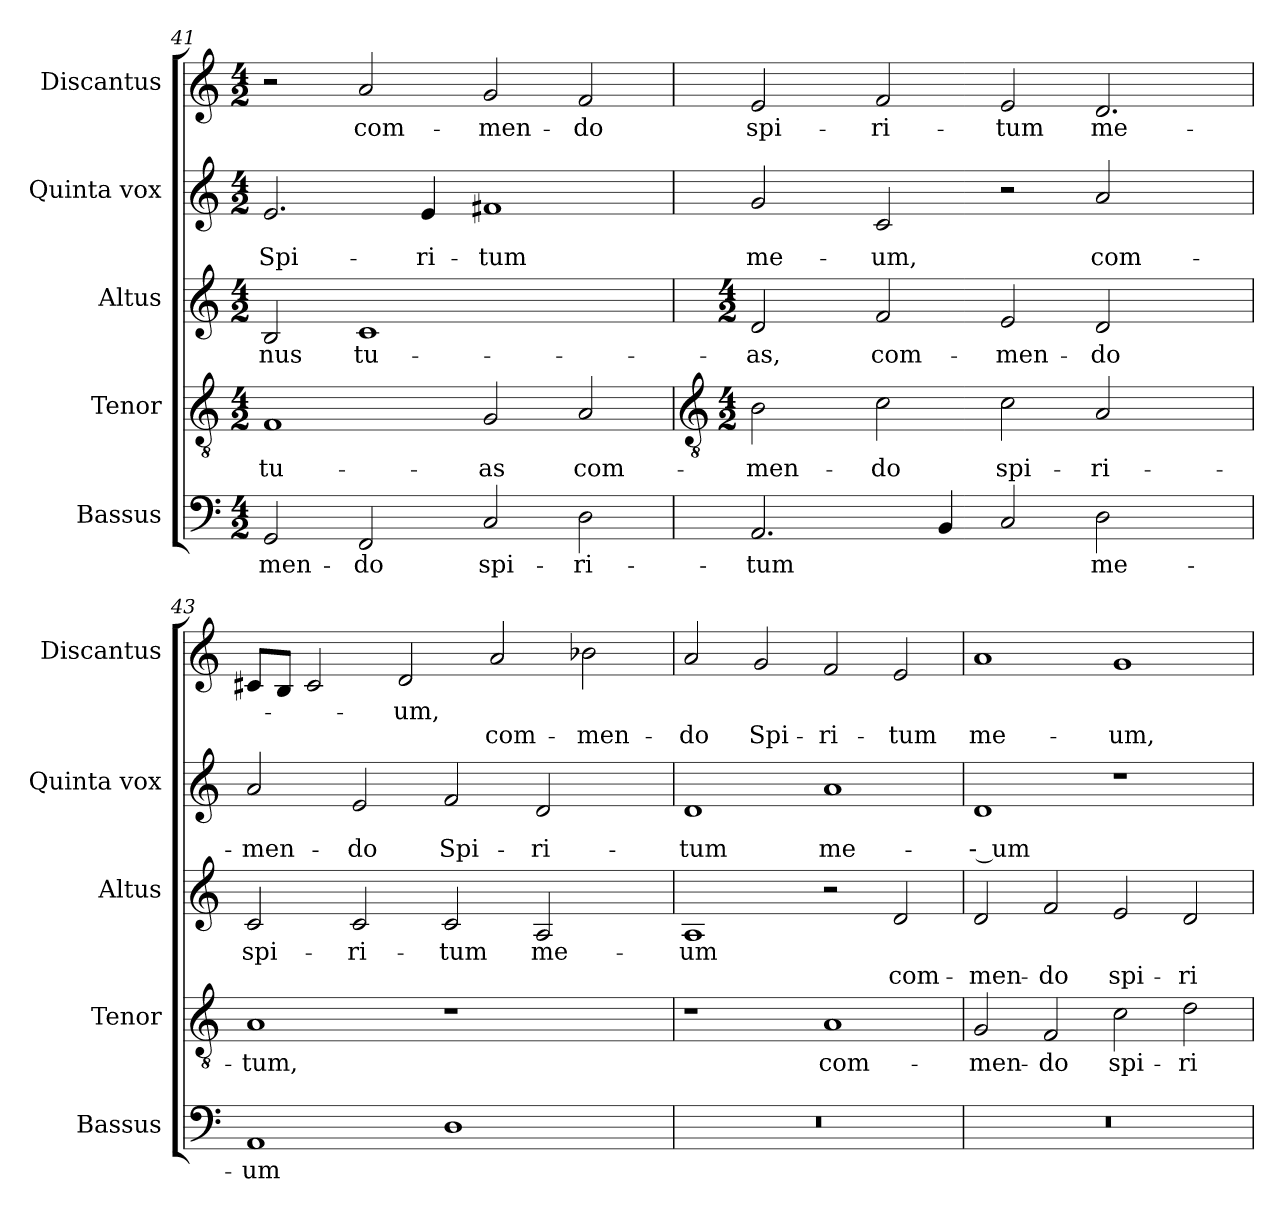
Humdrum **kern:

**kern	**text	**kern	**text	**kern	**text	**text	**kern	**text	**kern	**text	**text
*part5	*part5	*part4	*part4	*part3	*part3	*part3	*part2	*part2	*part1	*part1	*part1
*staff5	*staff5	*staff4	*staff4	*staff3	*staff3	*staff3	*staff2	*staff2	*staff1	*staff1	*staff1
*I"Bassus	*	*I"Tenor	*	*I"Altus	*	*	*I"Quinta vox	*	*I"Discantus	*	*
*I'Bassus	*	*I'Tenor	*	*I'Altus	*	*	*I'Quinta vox	*	*I'Discantus	*	*
!!LO:LB:g=z
*clefF4	*	*clefGv2	*	*clefG2	*	*	*clefG2	*	*clefG2	*	*
*k[]	*	*k[]	*	*k[]	*	*	*k[]	*	*k[]	*	*
*C:	*	*C:	*	*C:	*	*	*C:	*	*C:	*	*
*M4/2	*	*M4/2	*	*M4/2	*	*	*M4/2	*	*M4/2	*	*
=41	=41	=41	=41	=41	=41	=41	=41	=41	=41	=41	=41
!	!LO:LY:b	!	!LO:LY:b	!	!LO:LY:b	!	!	!LO:LY:b	!	!	!
*	*	*	*	*	*	*	*^	*	*	*	*
2GG	-men-	1F	tu-	2B	nus	.	2.e	0ryy	Spi-	2r	.	.
!	!LO:LY:b	!	!	!	!LO:LY:b	!	!	!	!	!	!LO:LY:b	!
2FF	-do	.	.	1c	tu-	.	.	.	.	2a	com-	.
!	!	!	!	!	!	!	!	!	!LO:LY:b	!	!	!
.	.	.	.	.	.	.	4e	.	-ri-	.	.	.
!	!LO:LY:b	!	!LO:LY:b	!	!	!	!	!	!LO:LY:b	!	!LO:LY:b	!
2C	spi-	2G	-as	.	.	.	1f#X	.	-tum	2g	-men-	.
!	!LO:LY:b	!	!LO:LY:b	!	!	!	!	!	!	!	!LO:LY:b	!
2D	-ri-	2A	com-	2ryy	.	.	.	.	.	2f	-do	.
!!LO:LB:g=z
=42	=42	=42	=42	=42	=42	=42	=42	=42	=42	=42	=42	=42
*	*	*clefGv2	*	*	*	*	*	*	*	*	*	*
*	*	*M4/2	*	*M4/2	*	*	*	*	*	*	*	*
!	!LO:LY:b	!	!LO:LY:b	!	!LO:LY:b	!	!	!	!LO:LY:b	!	!LO:LY:b	!
2.AA	-tum	2B	-men-	2d	-as,	.	2g	4ryy	me-	2e	spi-	.
.	.	.	.	.	.	.	.	0ryy	.	.	.	.
!	!	!	!LO:LY:b	!	!LO:LY:b	!	!	!	!LO:LY:b	!	!LO:LY:b	!
.	.	2c	-do	2f	com-	.	2c	.	-um,	2f	-ri-	.
4BB	.	.	.	.	.	.	.	.	.	.	.	.
!	!	!	!LO:LY:b	!	!LO:LY:b	!	!	!	!	!	!LO:LY:b	!
2C	.	2c	spi-	2e	-men-	.	2r	.	.	2e	-tum	.
!	!LO:LY:b	!	!LO:LY:b	!	!LO:LY:b	!	!	!	!LO:LY:b	!	!LO:LY:b	!
2D	me-	2A	-ri-	2d	-do	.	2a	.	com-	2.d	me-	.
4ryy	.	4ryy	.	4ryy	.	.	4ryy	.	.	.	.	.
=43	=43	=43	=43	=43	=43	=43	=43	=43	=43	=43	=43	=43
!	!LO:LY:b	!	!LO:LY:b	!	!LO:LY:b	!	!	!	!LO:LY:b	!	!	!
1AA	-um	1A	-tum,	2c	spi-	.	2a	4ryy	-men-	8c#L	.	.
.	.	.	.	.	.	.	.	.	.	8BJ	.	.
.	.	.	.	.	.	.	.	0ryy	.	2c#	.	.
!	!	!	!	!	!LO:LY:b	!	!	!	!LO:LY:b	!	!	!
.	.	.	.	2c	-ri-	.	2e	.	-do	.	.	.
!	!	!	!	!	!	!	!	!	!	!	!LO:LY:b	!
.	.	.	.	.	.	.	.	.	.	2d	-um,	.
!	!	!	!	!	!LO:LY:b	!	!	!	!LO:LY:b	!	!	!
1D	.	1r	.	2c	-tum	.	2f	.	Spi-	.	.	.
!	!	!	!	!	!	!	!	!	!	!	!	!LO:LY:b
.	.	.	.	.	.	.	.	.	.	2a	.	com-
!	!	!	!	!	!LO:LY:b	!	!	!	!LO:LY:b	!	!	!
.	.	.	.	2A	me-	.	2d	.	-ri-	.	.	.
!	!	!	!	!	!	!	!	!	!	!	!	!LO:LY:b
.	.	.	.	.	.	.	.	.	.	2b-X	.	-men-
4ryy	.	4ryy	.	4ryy	.	.	4ryy	.	.	.	.	.
=44	=44	=44	=44	=44	=44	=44	=44	=44	=44	=44	=44	=44
!	!	!	!	!	!LO:LY:b	!	!	!	!LO:LY:b	!	!	!LO:LY:b
0r	.	1r	.	1A	-um	.	1d	0ryy	-tum	2a	.	-do
!	!	!	!	!	!	!	!	!	!	!	!	!LO:LY:b
.	.	.	.	.	.	.	.	.	.	2g	.	Spi-
!	!	!	!LO:LY:b	!	!	!	!	!	!LO:LY:b	!	!	!LO:LY:b
.	.	1A	com-	2r	.	.	1a	.	me-	2f	.	-ri-
!	!	!	!	!	!	!LO:LY:b	!	!	!	!	!	!LO:LY:b
.	.	.	.	2d	.	com-	.	.	.	2e	.	-tum
!!LO:LB:g=z
=45	=45	=45	=45	=45	=45	=45	=45	=45	=45	=45	=45	=45
!	!	!	!LO:LY:b	!	!	!LO:LY:b	!	!	!LO:LY:b	!	!	!LO:LY:b
0r	.	2G	-men-	2d	.	-men-	1d	0ryy	-- um	1a	.	me-
!	!	!	!LO:LY:b	!	!	!LO:LY:b	!	!	!	!	!	!
.	.	2F	-do	2f	.	-do	.	.	.	.	.	.
!	!	!	!LO:LY:b	!	!	!LO:LY:b	!	!	!	!	!	!LO:LY:b
.	.	2c	spi-	2e	.	spi-	1r	.	.	1g	.	-um,
!	!	!	!LO:LY:b	!	!	!LO:LY:b	!	!	!	!	!	!
.	.	2d	-ri-	2d	.	-ri-	.	.	.	.	.	.
*	*	*	*	*	*	*	*v	*v	*	*	*	*
=	=	=	=	=	=	=	=	=	=	=	=
*-	*-	*-	*-	*-	*-	*-	*-	*-	*-	*-	*-
